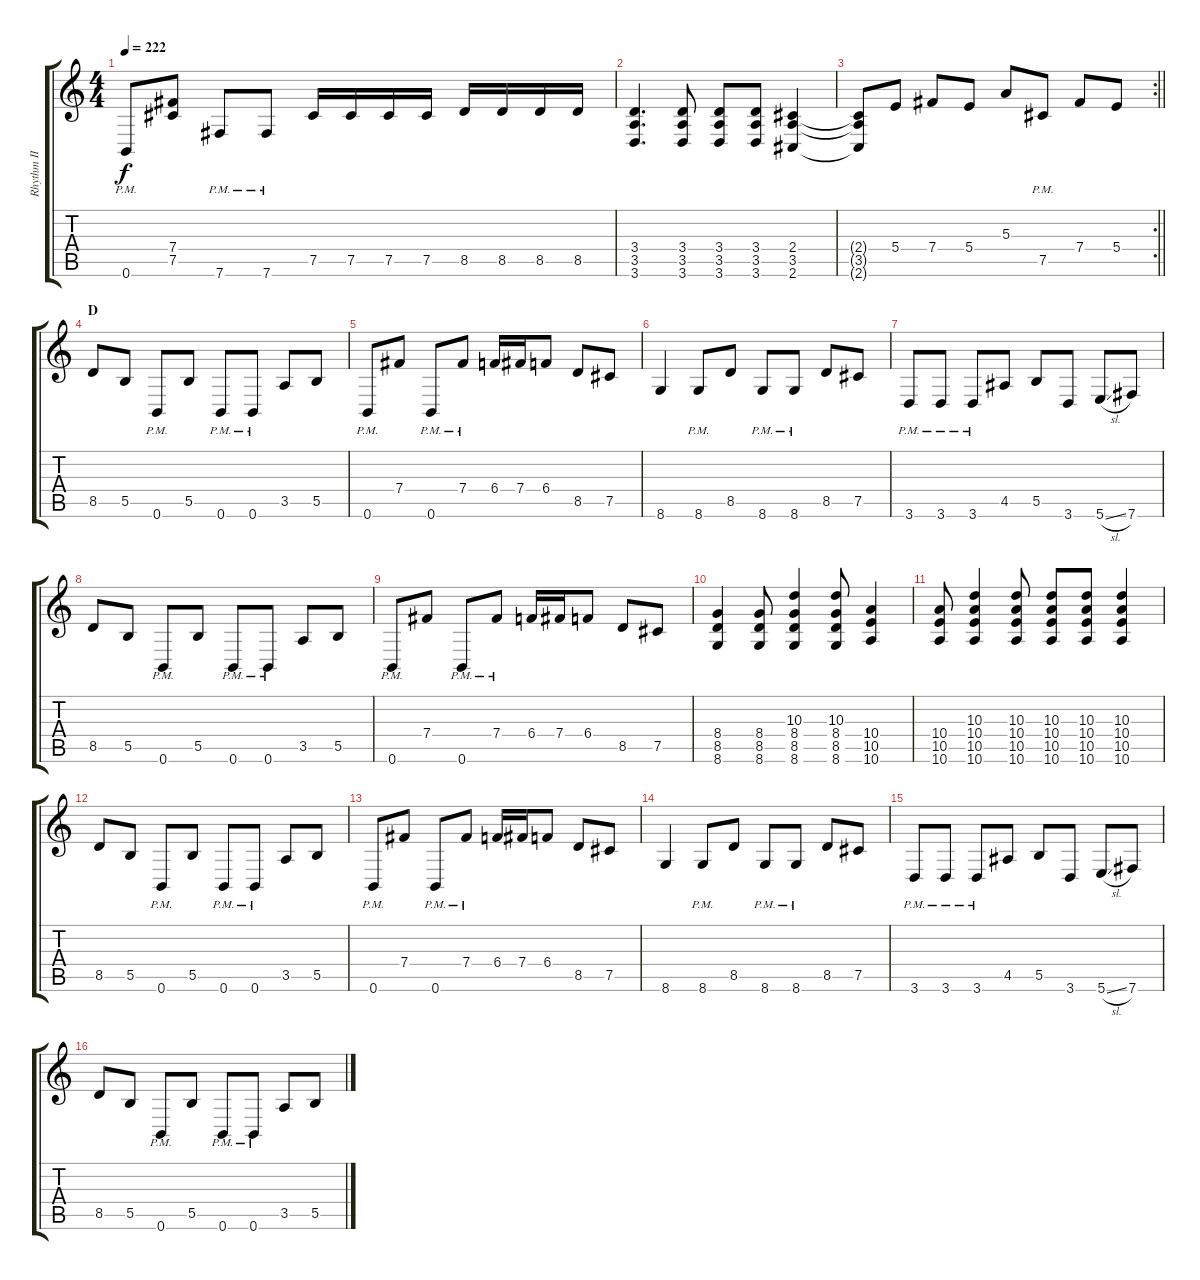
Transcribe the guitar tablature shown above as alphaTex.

\track ("Rhythm II" "Rhythm II") {instrument distortionguitar}
\staff {score tabs}
\tuning (Db4 Ab3 E3 B2 Gb2 B1) {hide}
\ts (4 4)
\tempo 222
\clef g2
\ks c
0.6{pm}.8{dy f} (7.4 7.5).8 7.6{pm}.8 7.6{pm}.8 7.5.16 7.5.16 7.5.16 7.5.16 8.5.16 8.5.16 8.5.16 8.5.16 |
(3.4 3.5 3.6).4{d} (3.4 3.5 3.6).8 (3.4 3.5 3.6).8 (3.4 3.5 3.6).8 (2.4 3.5 2.6).4 |
\rc 2
\barLineRight lightlight
(2.4{t} 3.5{t} 2.6{t}).8 5.4.8 7.4.8 5.4.8 5.3.8 7.5{pm}.8 7.4.8 5.4.8 |
\section ("" "D")
8.5.8 5.5.8 0.6{pm}.8 5.5.8 0.6{pm}.8 0.6{pm}.8 3.5.8 5.5.8 |
0.6{pm}.8 7.4.8 0.6{pm}.8 7.4{pm}.8 6.4.16 7.4.16 6.4.8 8.5.8 7.5.8 |
8.6.4 8.6{pm}.8 8.5.8 8.6{pm}.8 8.6{pm}.8 8.5.8 7.5.8 |
3.6{pm}.8 3.6{pm}.8 3.6{pm}.8 4.5.8 5.5.8 3.6.8 5.6{sl}.8 7.6.8 |
8.5.8 5.5.8 0.6{pm}.8 5.5.8 0.6{pm}.8 0.6{pm}.8 3.5.8 5.5.8 |
0.6{pm}.8 7.4.8 0.6{pm}.8 7.4{pm}.8 6.4.16 7.4.16 6.4.8 8.5.8 7.5.8 |
(8.4 8.5 8.6).4 (8.4 8.5 8.6).8 (10.3 8.4 8.5 8.6).4 (10.3 8.4 8.5 8.6).8 (10.4 10.5 10.6).4 |
(10.4 10.5 10.6).8 (10.3 10.4 10.5 10.6).4 (10.3 10.4 10.5 10.6).8 (10.3 10.4 10.5 10.6).8 (10.3 10.4 10.5 10.6).8 (10.3 10.4 10.5 10.6).4 |
8.5.8 5.5.8 0.6{pm}.8 5.5.8 0.6{pm}.8 0.6{pm}.8 3.5.8 5.5.8 |
0.6{pm}.8 7.4.8 0.6{pm}.8 7.4{pm}.8 6.4.16 7.4.16 6.4.8 8.5.8 7.5.8 |
8.6.4 8.6{pm}.8 8.5.8 8.6{pm}.8 8.6{pm}.8 8.5.8 7.5.8 |
3.6{pm}.8 3.6{pm}.8 3.6{pm}.8 4.5.8 5.5.8 3.6.8 5.6{sl}.8 7.6.8 |
8.5.8 5.5.8 0.6{pm}.8 5.5.8 0.6{pm}.8 0.6{pm}.8 3.5.8 5.5.8
